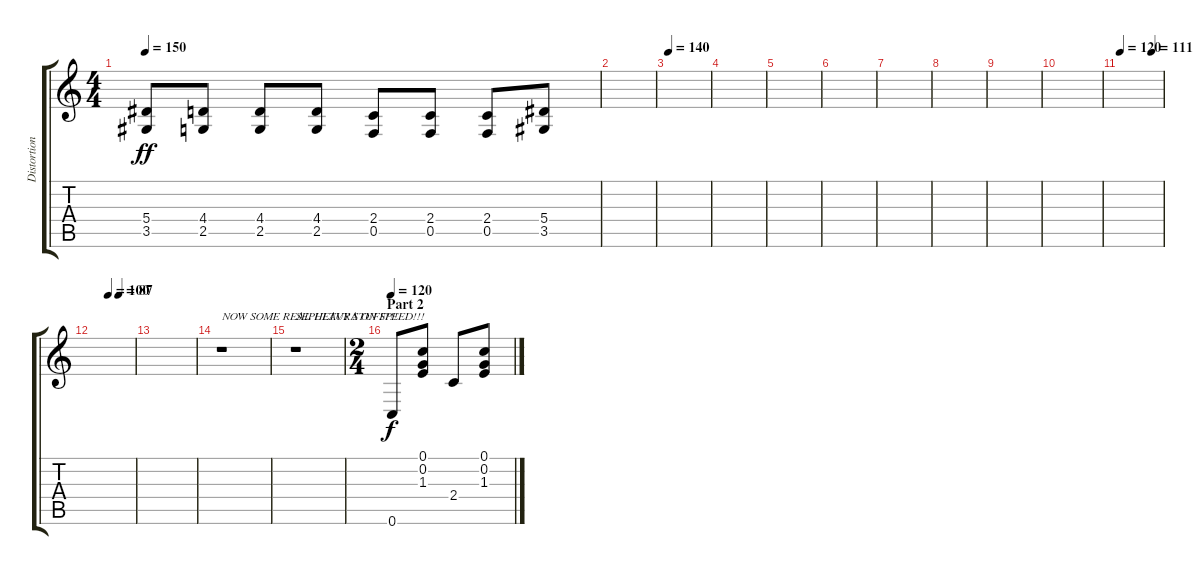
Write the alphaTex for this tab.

\track ("Distortion Guitar " "Distortion") {instrument distortionguitar}
\staff {score tabs}
\tuning (C4 G3 Eb3 Bb2 F2 C2) {hide}
\ts (4 4)
\tempo 150
\clef g2
\ks c
(5.4 3.5).8{dy ff} (4.4 2.5).8 (4.4 2.5).8 (4.4 2.5).8 (2.4 0.5).8 (2.4 0.5).8 (2.4 0.5).8 (5.4 3.5).8 |
|
\tempo 140
|
|
|
|
|
|
|
|
\tempo 120
\tempo (111 0.75)
|
\tempo (100 0.375)
\tempo (87 0.625)
|
|
r.1{txt "NOW SOME REAL HEAVY STUFF!!!"} |
r.1{txt "SEPULTURA ON SPEED!!!"} |
\ts (2 4)
\section ("" "Part 2")
\tempo 120
0.6.8{dy f instrument acousticguitarnylon} (0.1 0.2 1.3).8 2.4.8 (0.1 0.2 1.3).8
